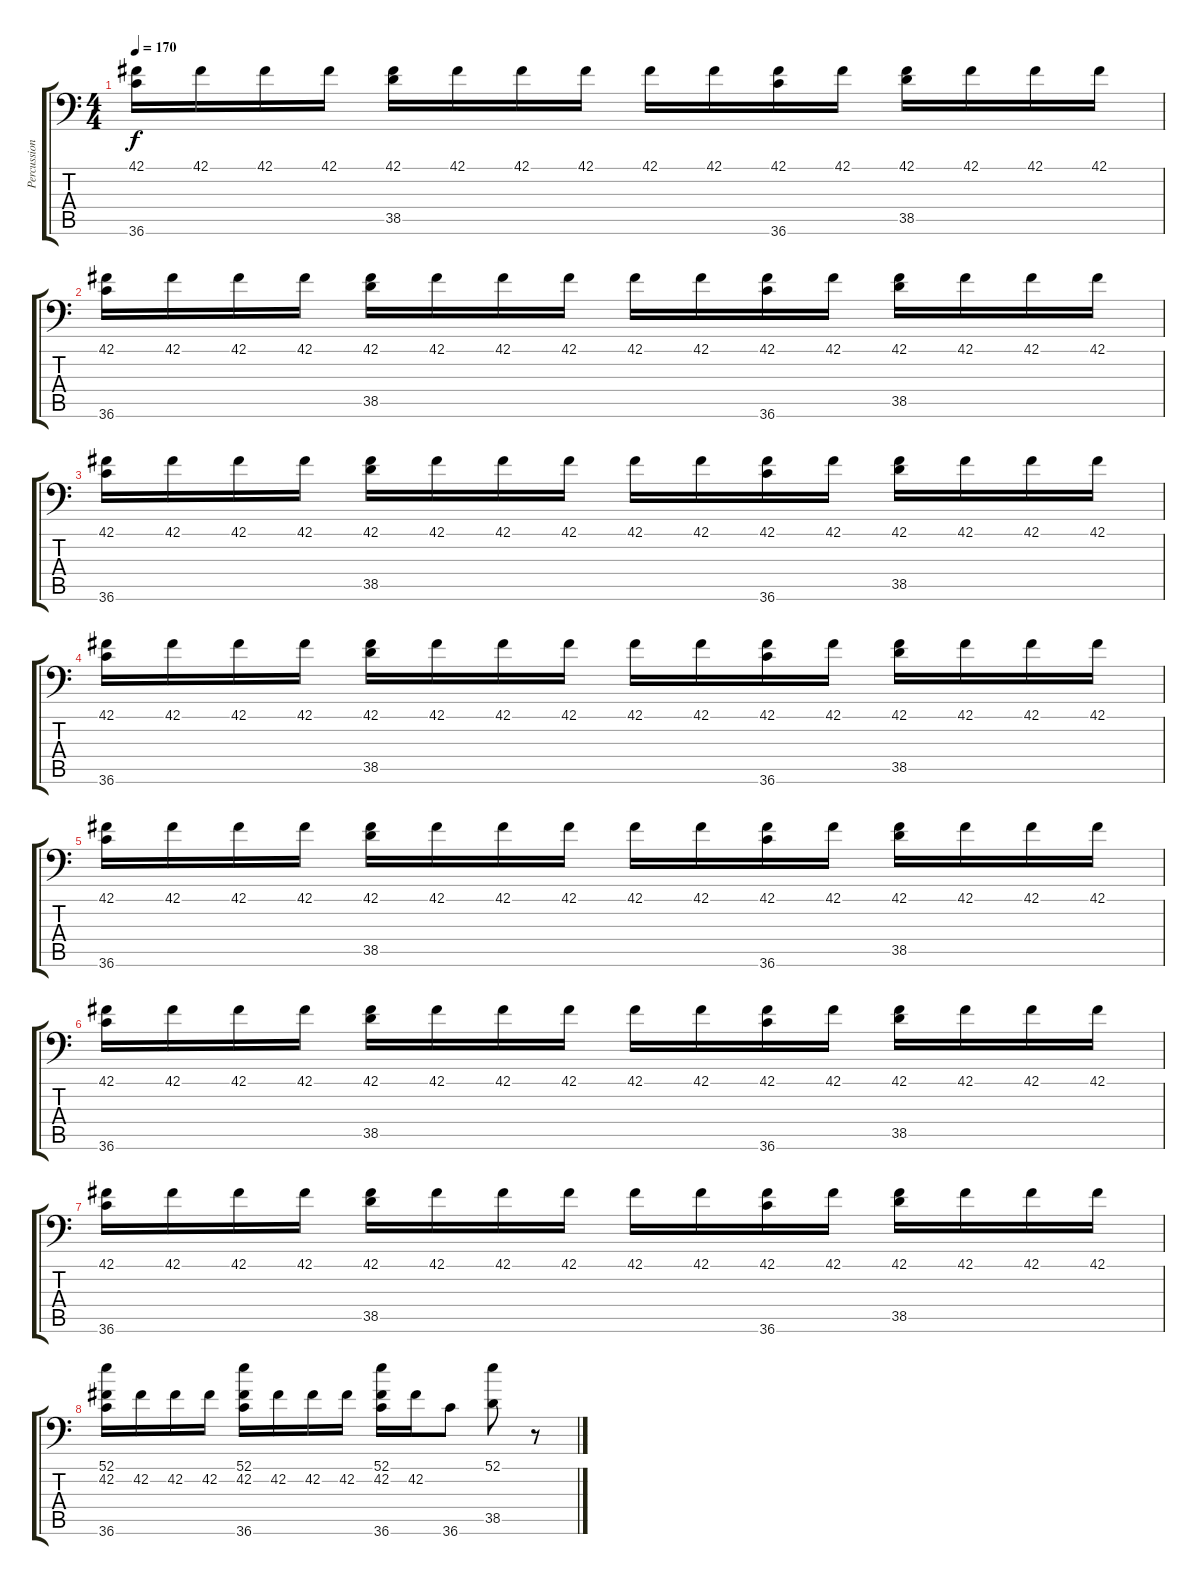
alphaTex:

\track ("Percussion" "Percussion") {instrument acousticgrandpiano}
\staff {score tabs}
\tuning (C-1 C-1 C-1 C-1 C-1 C-1) {hide}
\ts (4 4)
\tempo 170
\clef f4
\ks c
(42.1 36.6).16{dy f} 42.1.16 42.1.16 42.1.16 (42.1 38.5).16 42.1.16 42.1.16 42.1.16 42.1.16 42.1.16 (42.1 36.6).16 42.1.16 (42.1 38.5).16 42.1.16 42.1.16 42.1.16 |
(42.1 36.6).16 42.1.16 42.1.16 42.1.16 (42.1 38.5).16 42.1.16 42.1.16 42.1.16 42.1.16 42.1.16 (42.1 36.6).16 42.1.16 (42.1 38.5).16 42.1.16 42.1.16 42.1.16 |
(42.1 36.6).16 42.1.16 42.1.16 42.1.16 (42.1 38.5).16 42.1.16 42.1.16 42.1.16 42.1.16 42.1.16 (42.1 36.6).16 42.1.16 (42.1 38.5).16 42.1.16 42.1.16 42.1.16 |
(42.1 36.6).16 42.1.16 42.1.16 42.1.16 (42.1 38.5).16 42.1.16 42.1.16 42.1.16 42.1.16 42.1.16 (42.1 36.6).16 42.1.16 (42.1 38.5).16 42.1.16 42.1.16 42.1.16 |
(42.1 36.6).16 42.1.16 42.1.16 42.1.16 (42.1 38.5).16 42.1.16 42.1.16 42.1.16 42.1.16 42.1.16 (42.1 36.6).16 42.1.16 (42.1 38.5).16 42.1.16 42.1.16 42.1.16 |
(42.1 36.6).16 42.1.16 42.1.16 42.1.16 (42.1 38.5).16 42.1.16 42.1.16 42.1.16 42.1.16 42.1.16 (42.1 36.6).16 42.1.16 (42.1 38.5).16 42.1.16 42.1.16 42.1.16 |
(42.1 36.6).16 42.1.16 42.1.16 42.1.16 (42.1 38.5).16 42.1.16 42.1.16 42.1.16 42.1.16 42.1.16 (42.1 36.6).16 42.1.16 (42.1 38.5).16 42.1.16 42.1.16 42.1.16 |
(52.1 42.2 36.6).16 42.2.16 42.2.16 42.2.16 (52.1 42.2 36.6).16 42.2.16 42.2.16 42.2.16 (52.1 42.2 36.6).16 42.2.16 36.6.8 (52.1 38.5).8 r.8
